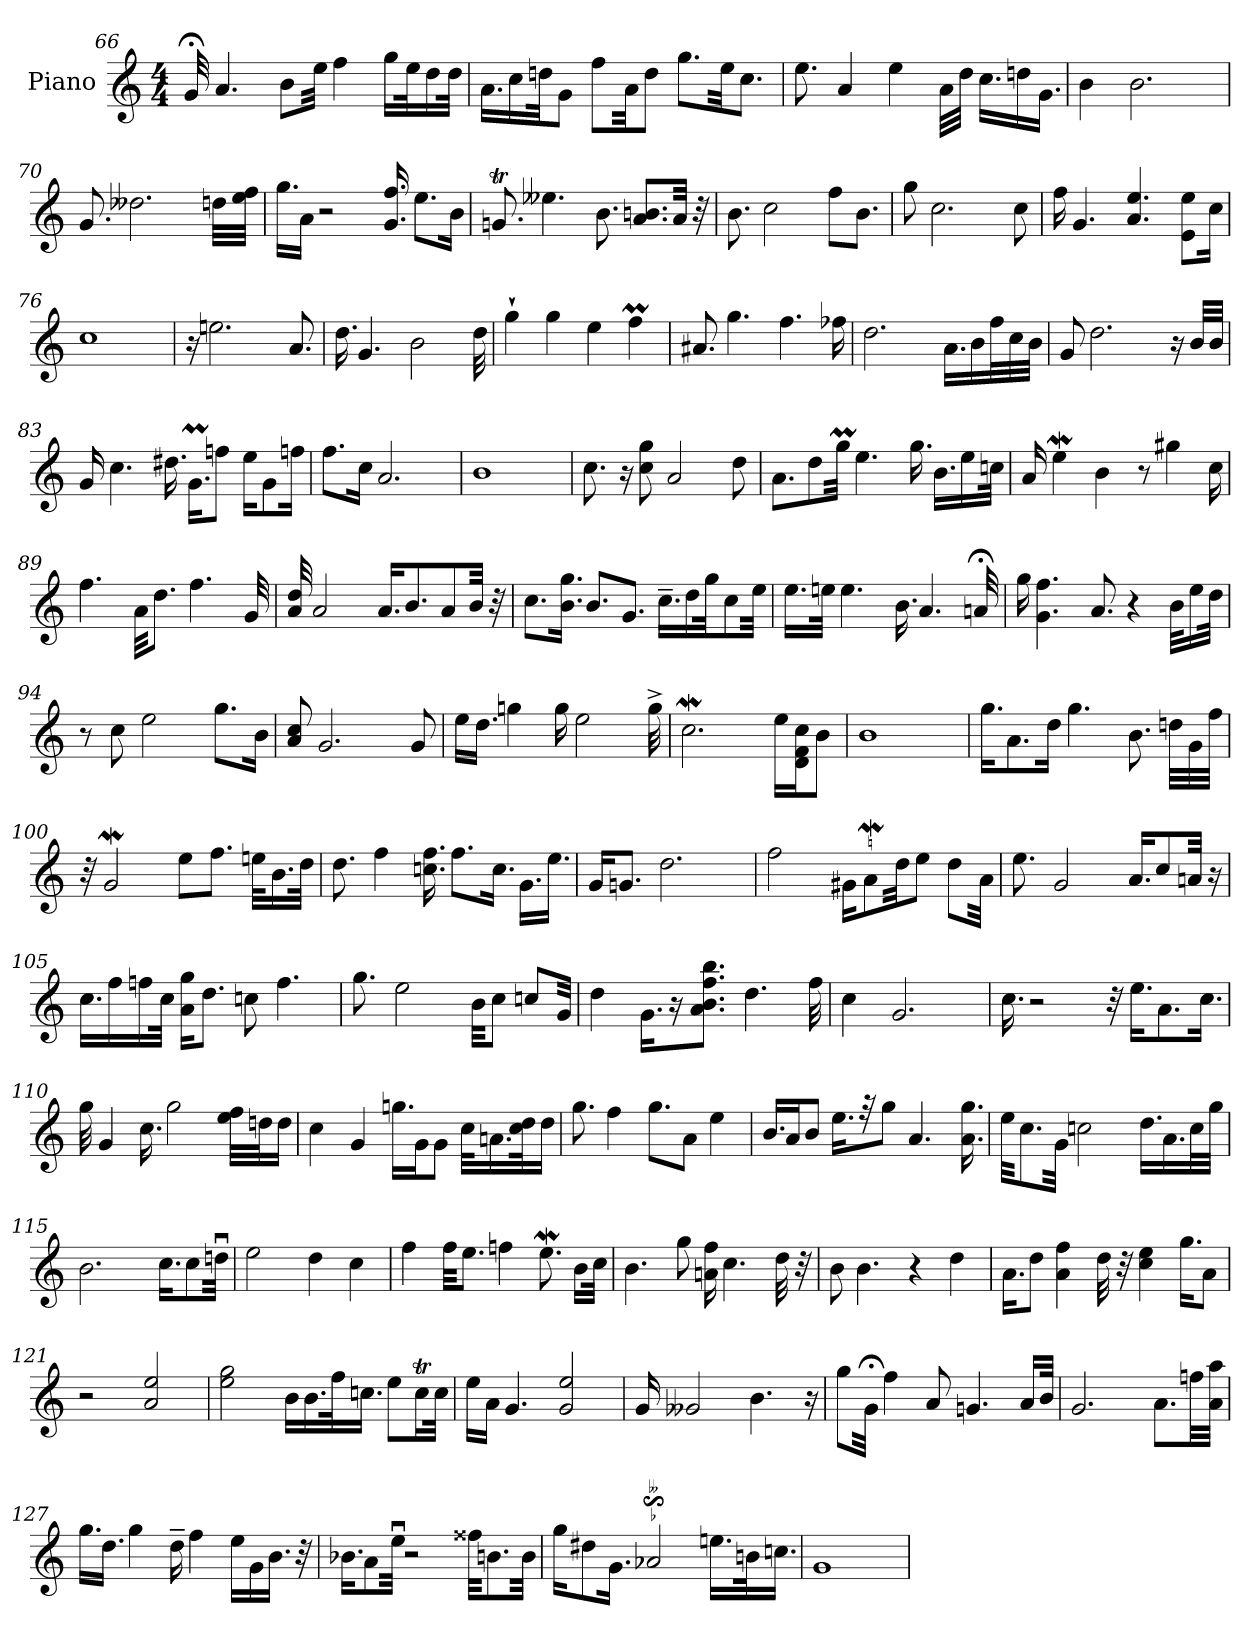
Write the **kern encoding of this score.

**kern
*part1
*staff1
*I"Piano
*I'Pno
*clefG2
*k[]
*M4/4
=66
32g;</
4.a/
8b\L
32ee\Jkk
4ff\
16gg\LL
32ee\K
16dd\
32dd\JJk
=67
16.a\LL
16cc\
32ddn\JK
8g\J
8ff\L
32a\KK
8dd\J
8.gg\L
32ee\KK
8.cc\J
=68
8.ee\
4a/
4ee\
32a\LLL
32dd\JJJ
16.cc\LL
16ddn\
16.g\JJ
!!LO:LB:g=z
=69
4b\
2.b\
=70
8.g/
2.dd--X\
32ddn\LLL
32ee\ 32ff\JJJ
=71
16.gg\LL
16a\JJ
2r
16.g/ 16.ff/
8.ee\L
16b\Jk
=72
8.gnT/
4.ee--X\
8.b\
8.a/ 8.bn/L
32a/Jkk
32r
!!LO:LB:g=z
=73
8.b\
2cc\
8ff\L
8.b\J
=74
8gg\
2.cc\
8cc\
=75
16ff\
4.g/
4.a/ 4.ee/
8e\ 8ee\L
16cc\Jk
=76
1cc
!!LO:LB:g=z
=77
16r
2.een\
8.a/
=78
16.dd\
4.g/
2b\
32dd\
=79
4gg`\
4gg\
4ee\
4ffM\
=80
8.a#X/
4.gg\
4.ff\
16ff-X\
!!LO:LB:g=z
=81
2.dd\
16.a\LL
16b\
32ff\L
32cc\
32b\JJJ
=82
8g/
2.dd\
16r
32b/LLL
32b/JJJ
=83
16g/
4.cc\
16.dd#X\
16.gM\KL
8ffn\J
16ee\KL
8g\
16ffn\Jk
=84
8.ff\L
16cc\Jk
2.a/
!!LO:PB:g=z
=85
1b
=86
8.cc\
16r
8cc\ 8gg\
2a/
8dd\
=87
8.a\L
8dd\
32ggM\Jkk
4.ee\
16.gg\
16.b\LL
16ee\
32ccn\JJk
=88
16a/
4eeW\
4b\
8r
4gg#X\
16cc\
!!LO:LB:g=z
=89
4.ff\
32a\KKL
8.dd\J
4.ff\
32g/
=90
32a/ 32dd/
2a/
16.a/KL
8.b/
8a/
32b/Jkk
32r
=91
8.cc\L
16.b\ 16.gg\Jk
8.b/L
8.g/J
16.cc~\LL
16dd\
32gg\JK
8cc\
32ee\Jkk
=92
16.ee\LL
32een\JJk
4.ee\
16.b\
4.a/
32an;</
!!LO:LB:g=z
=93
16gg\
4.g\ 4.ff\
8.a/
4r
32b\KLL
16ee\
32dd\JJk
=94
8r
8cc\
2ee\
8.gg\L
16b\Jk
=95
8a/ 8cc/
2.g/
8g/
=96
16ee\LL
16.dd\JJ
4ggn\
16gg\
2ee\
32gg^\
!!LO:LB:g=z
=97
2.ccw\
16ee\LL
16d\ 16f\ 16cc\J
8b\J
=98
1b
=99
16.gg\KL
8.a\
16dd\Jk
4.gg\
8.b\
32ddn\LLL
32g\
32ff\JJJ
=100
32r
2gW/
8ee\L
8.ff\J
32een\KLL
16.b\
32dd\JJk
!!LO:LB:g=z
=101
8.dd\
4ff\
16.ccn\ 16.ff\
8.ff\L
16.cc\Jk
16.g\LL
16.ee\JJ
=102
16g/KL
8.gn/J
2.dd\
=103
2ff\
16g#X\KL
8aW\
32dd\KK
8ee\J
8dd\L
32a\Jkk
=104
8.ee\
2g/
16.a/KL
8cc/
32an/Jkk
16r
!!LO:LB:g=z
=105
16.cc\LL
16ff\
16ffn\
32cc\JJk
16a\ 16gg\KL
8.dd\J
8ccn\
4.ff\
=106
8.gg\
2ee\
32b\KKL
8cc\J
8ccn/L
32g/Jkk
=107
4dd\
16.g\KL
16r
8.a\ 8.b\ 8.ff\ 8.bb\J
4.dd\
32ff\
=108
4cc\
2.g/
!!LO:LB:g=z
=109
16.cc\
2r
32r
16.ee\KL
8.a\
16.cc\Jk
=110
32gg\
4g/
16.cc\
2gg\
32ee\ 32ff\LLL
32ddn\J
16dd\JJ
=111
4cc\
4g/
16.ggn\LL
16g\J
8g\J
32cc\KLL
16.an\
32cc\ 32dd\K
16dd\JJ
=112
8.gg\
4ff\
8.gg\L
8a\J
4ee\
!!LO:LB:g=z
=113
16.b/LL
16a/J
8b/J
16.ee\KL
32r
8gg\J
4.a/
16.a\ 16.gg\
=114
32ee\KKL
8.cc\
32g\Jkk
2ccn\
16.dd\LL
16.a\
32cc\L
32gg\JJJ
=115
2.b\
16.cc\KL
8cc\
32ddnu\Jkk
=116
2ee\
4dd\
4cc\
!!LO:LB:g=z
=117
4ff\
32ff\KKL
8.ee\J
4ffn\
8.eeW\
16b\LL
32cc\JJk
=118
4.b\
8gg\
16an\ 16ff\
4.cc\
32dd\
32r
=119
8b\
4.b\
4r
4dd\
=120
16.a\KL
8dd\J
4a\ 4ff\
32dd\
32r
4cc\ 4ee\
16.gg\KL
8a\J
!!LO:LB:g=z
=121
2r
2a/ 2ee/
=122
2ee\ 2gg\
16b\LL
16.b\
32ff\K
16.ccn\JJ
8ee\L
16ccT\L
32cc\JJk
=123
16ee\LL
16a\JJ
4.g/
2g/ 2ee/
=124
16g/
2g--X/
4.b\
16r
!!LO:LB:g=z
=125
8gg\L
32g;<\Jkk
4ff\
8a/
4.gn/
16a/LL
32b/JJk
=126
2.g/
8.a\L
32ffn\LL
32a\ 32aa\JJJ
=127
16.gg\LL
16.dd\JJ
4gg\
16dd~\
4ff\
16ee\LL
16g\
16.b\JJ
32r
=128
16.b-X\KL
8a\
32eeu\Jkk
2r
32ff##X\KKL
8.bn\
32b\Jkk
!!LO:PB:g=z
=129
16gg\KL
8dd#X\
16.g\Jk
2a-Xs$Ss/
16.een\LL
32b\K
16.ccn\JJ
=130
1g
=
*-
